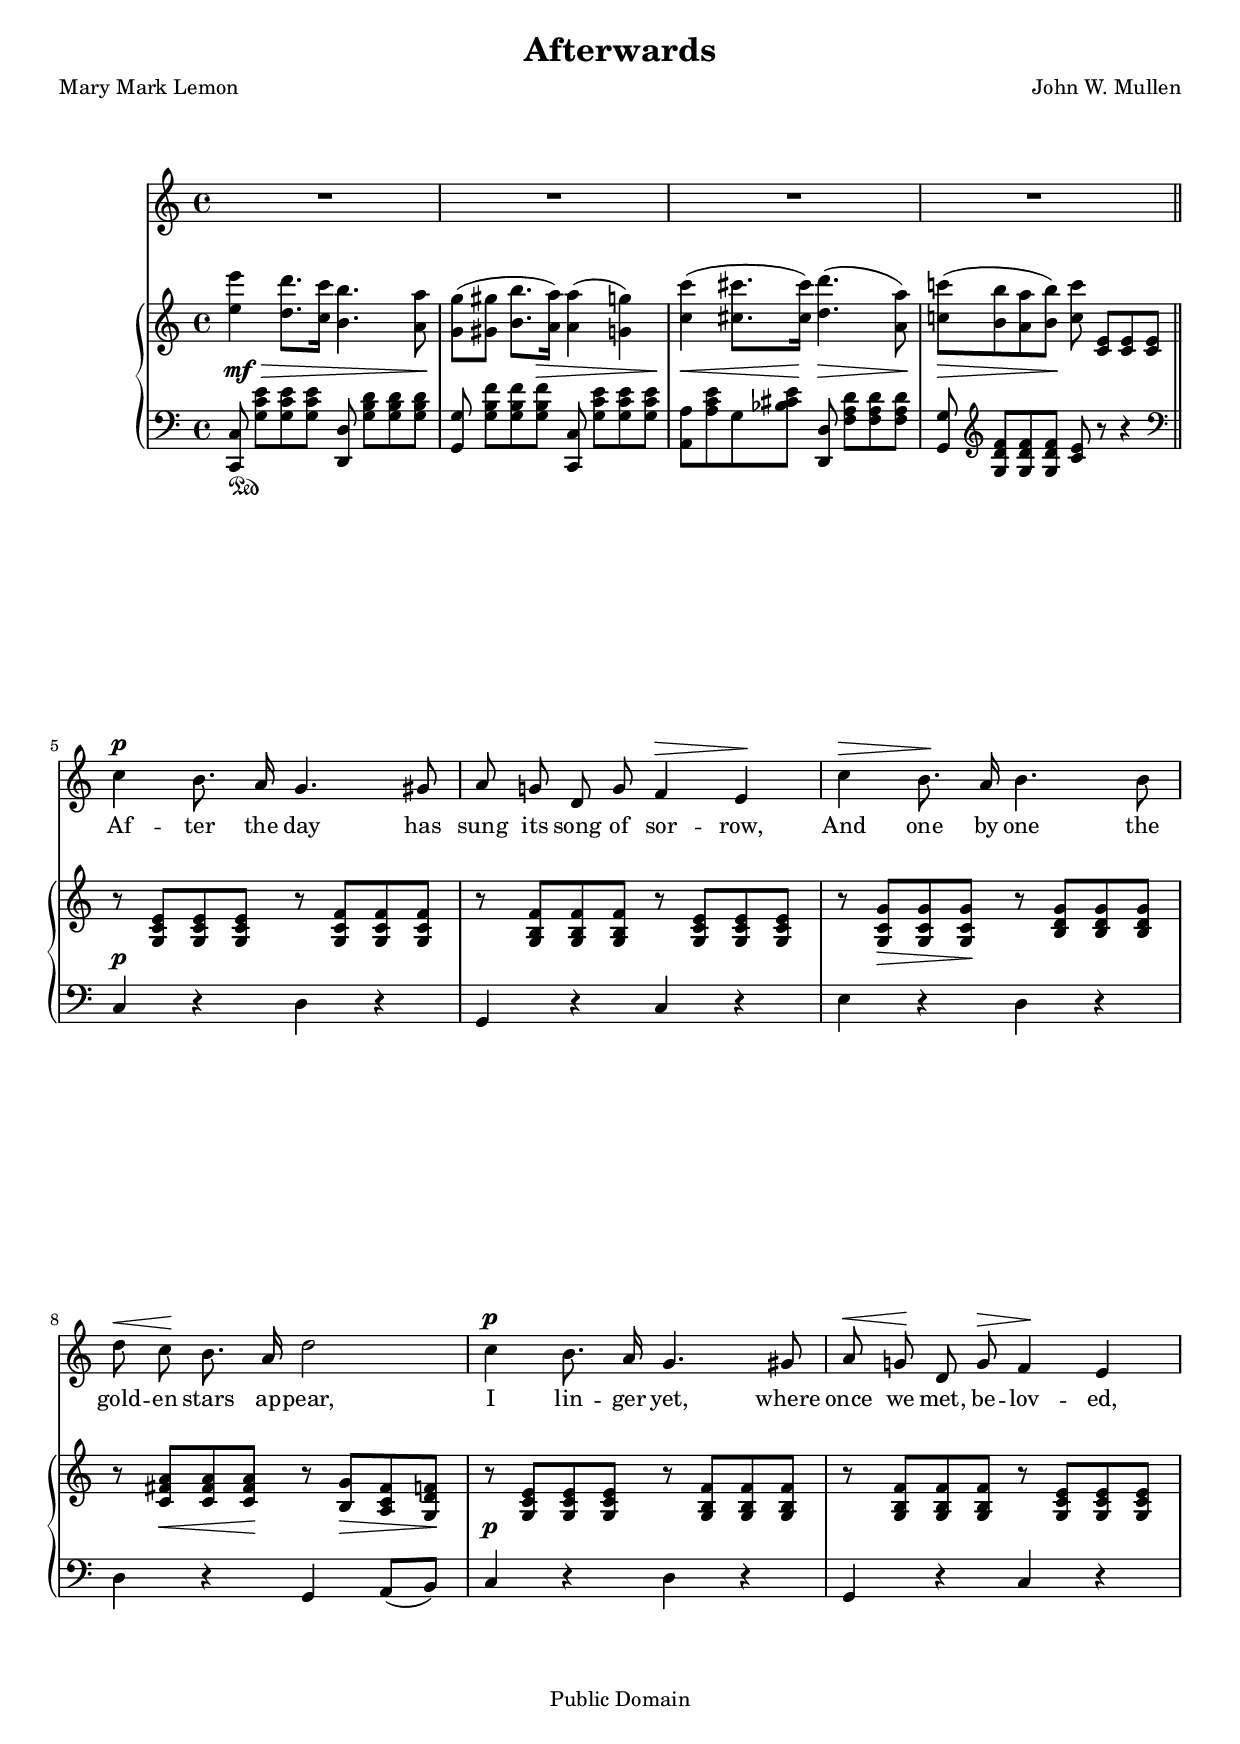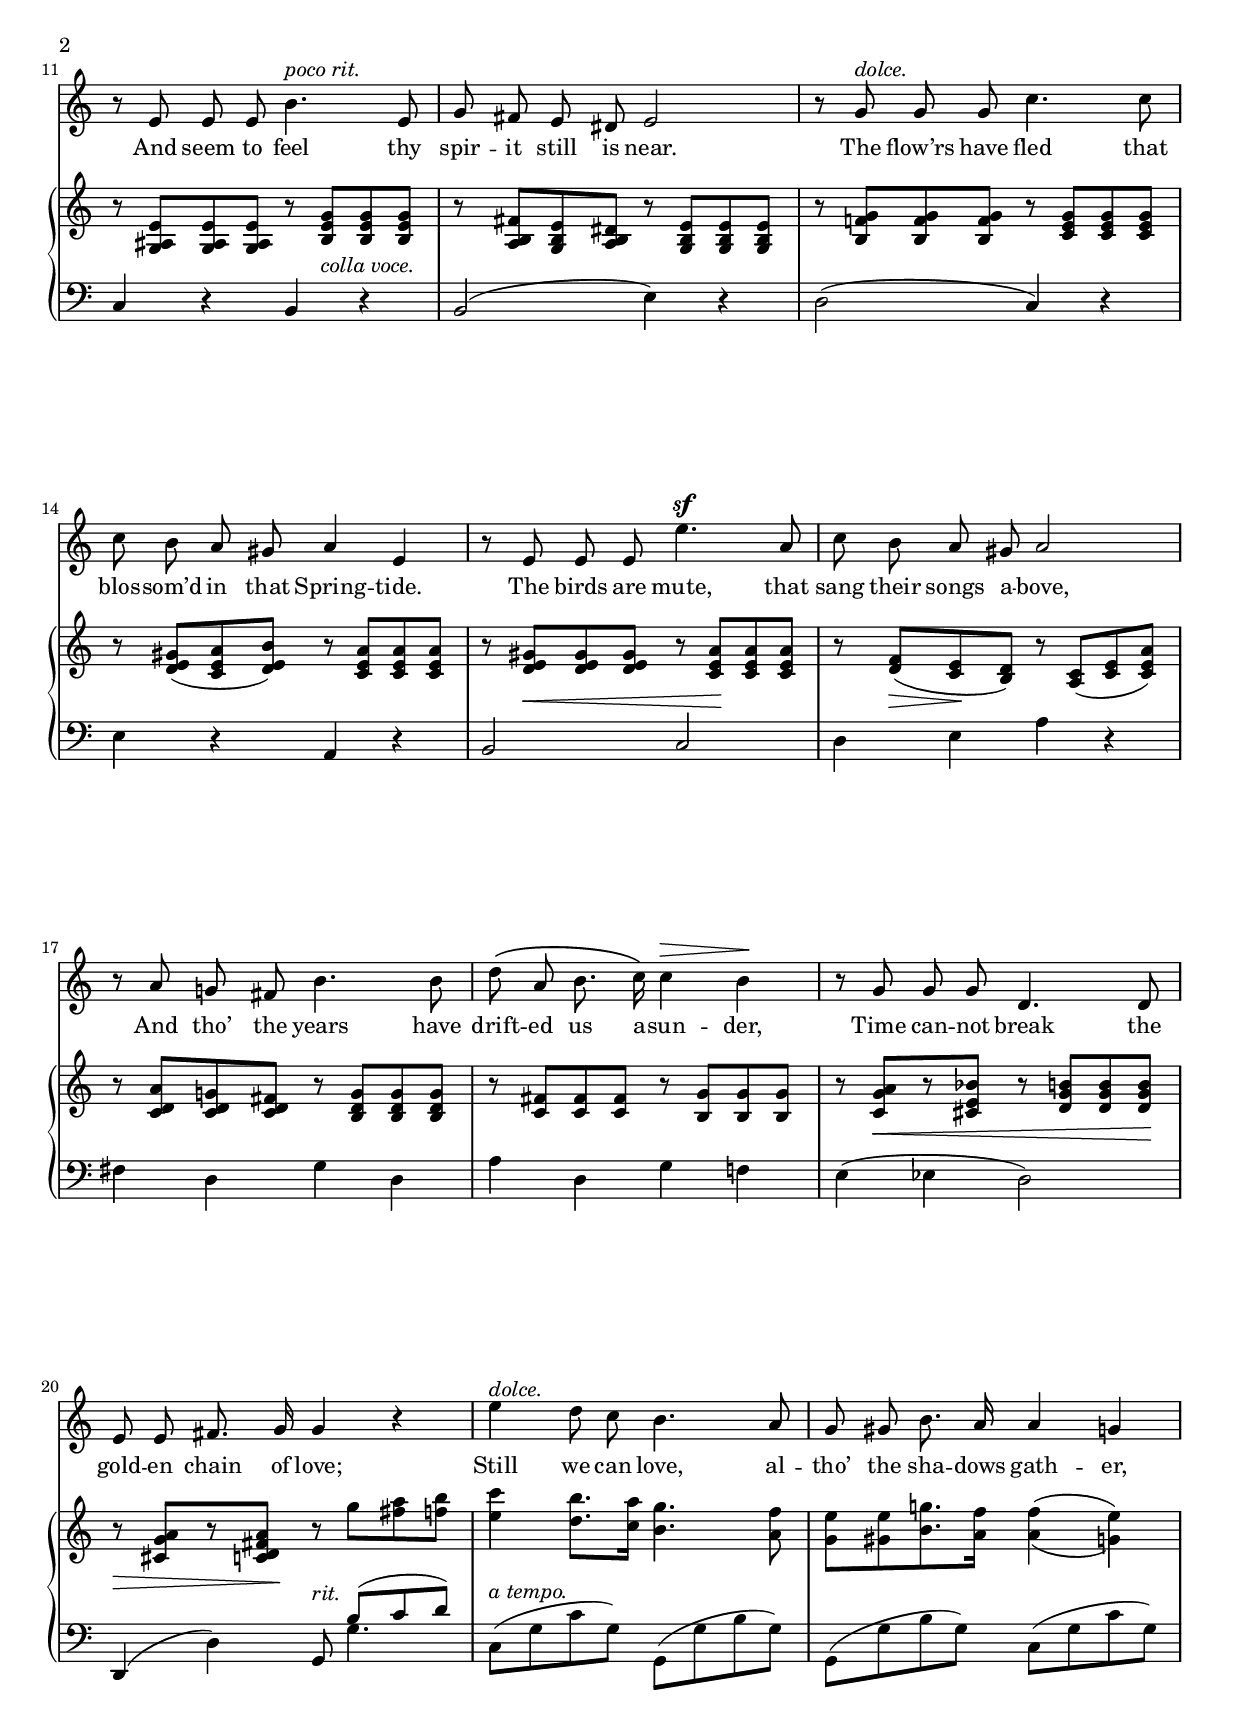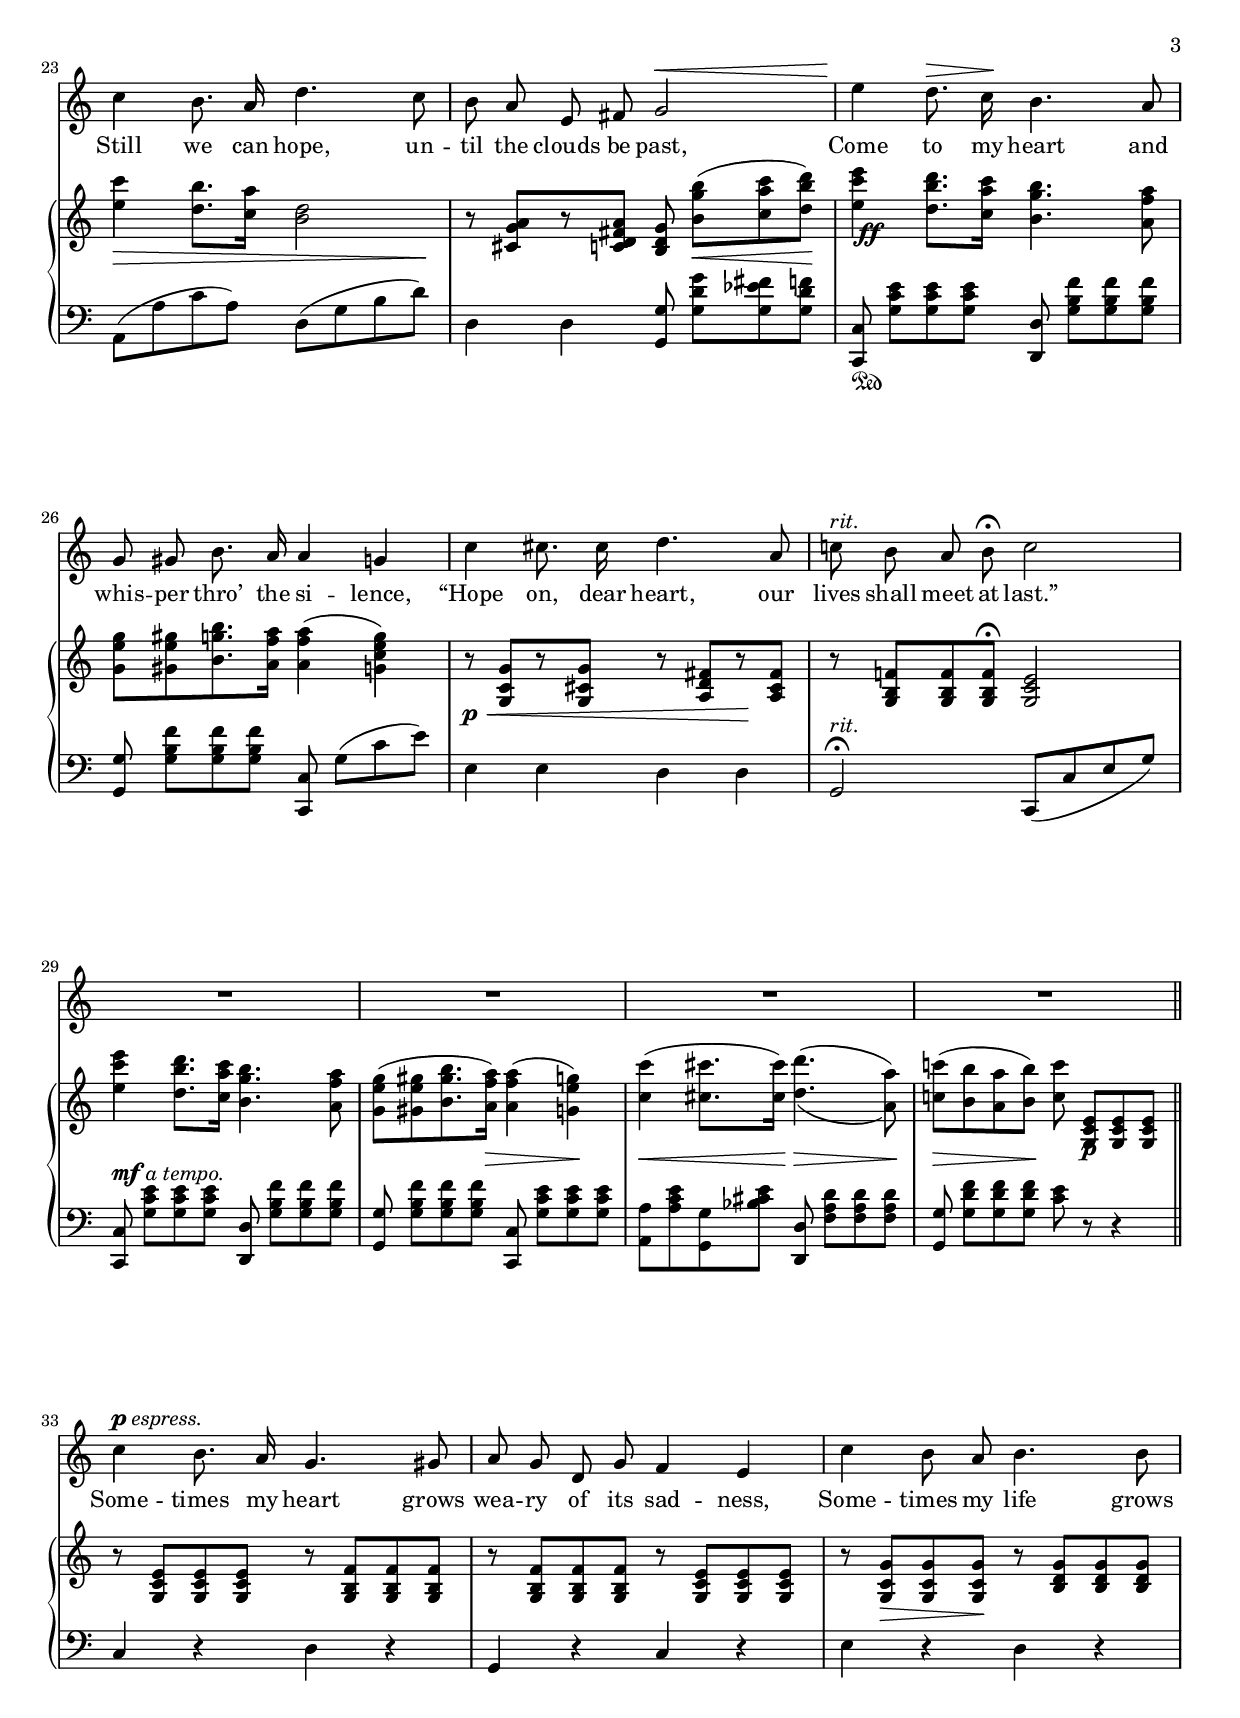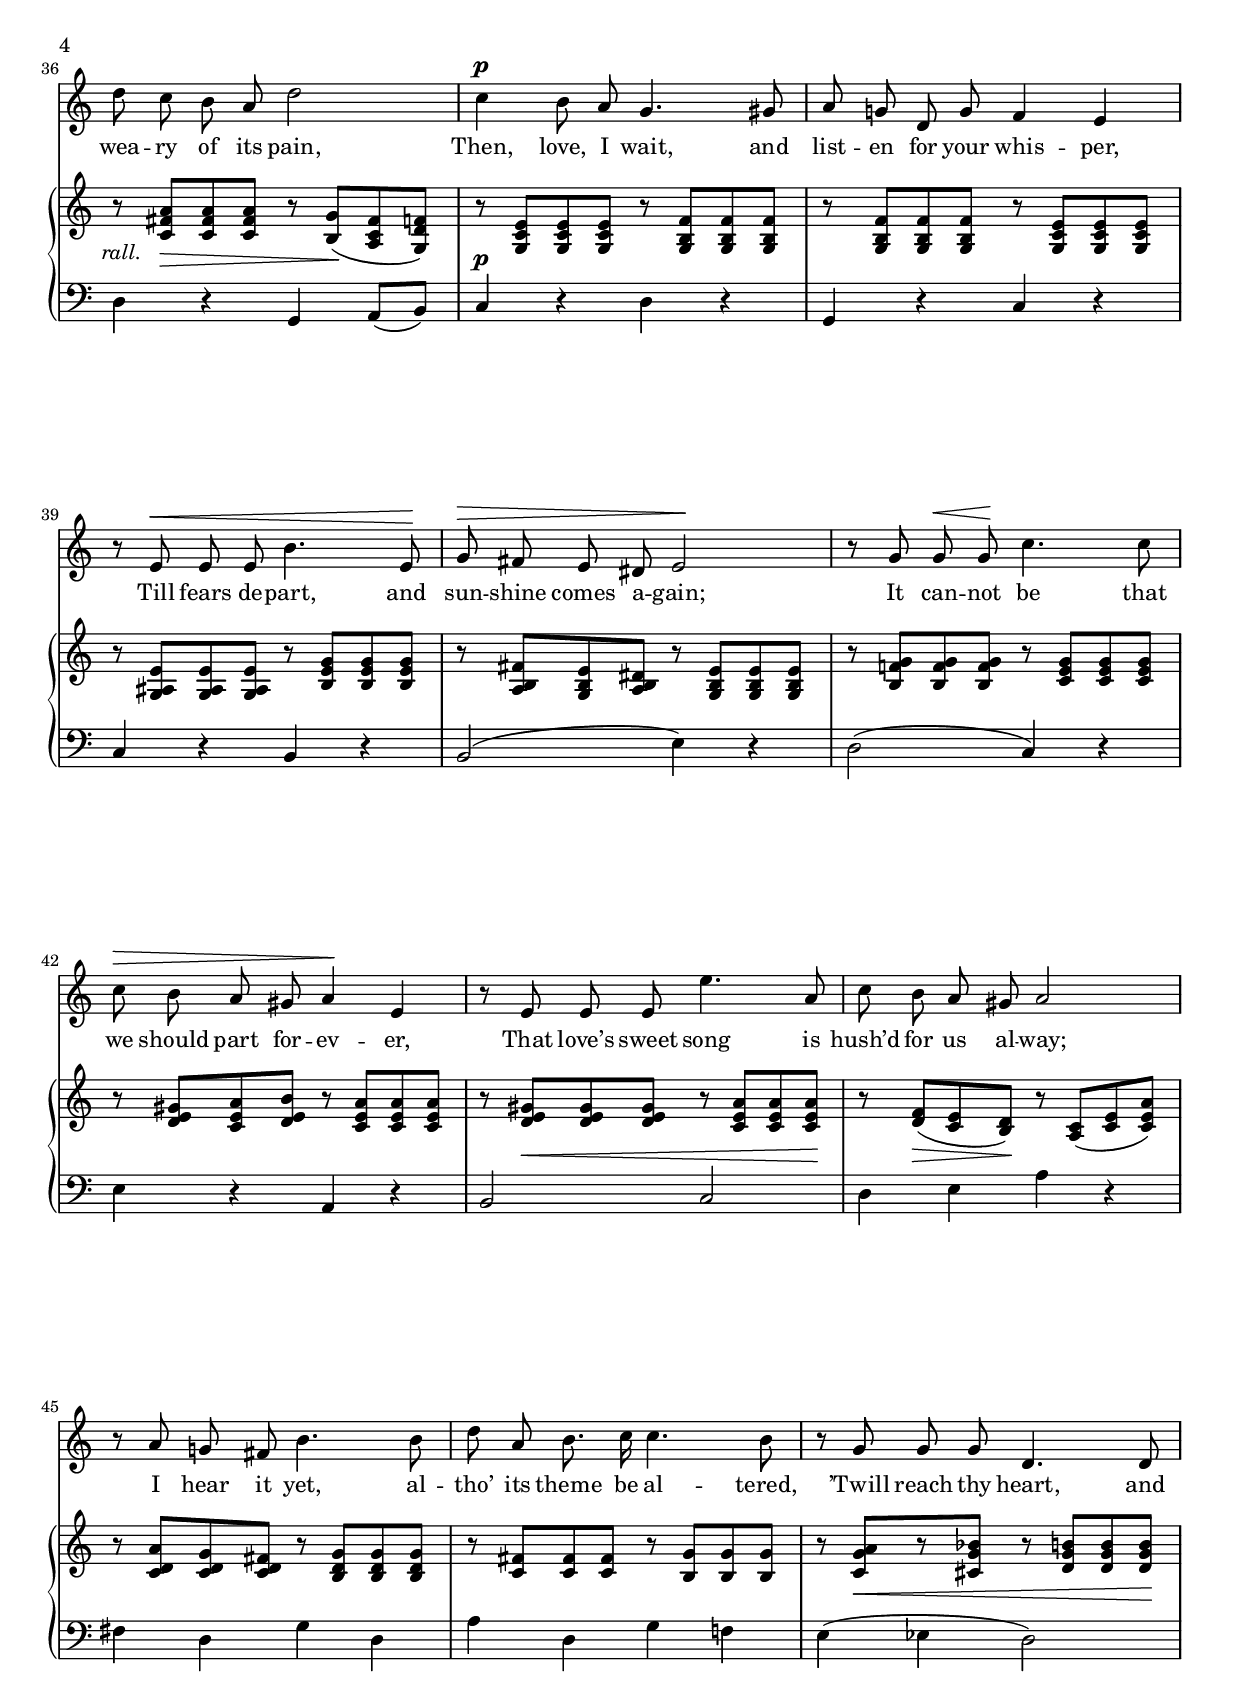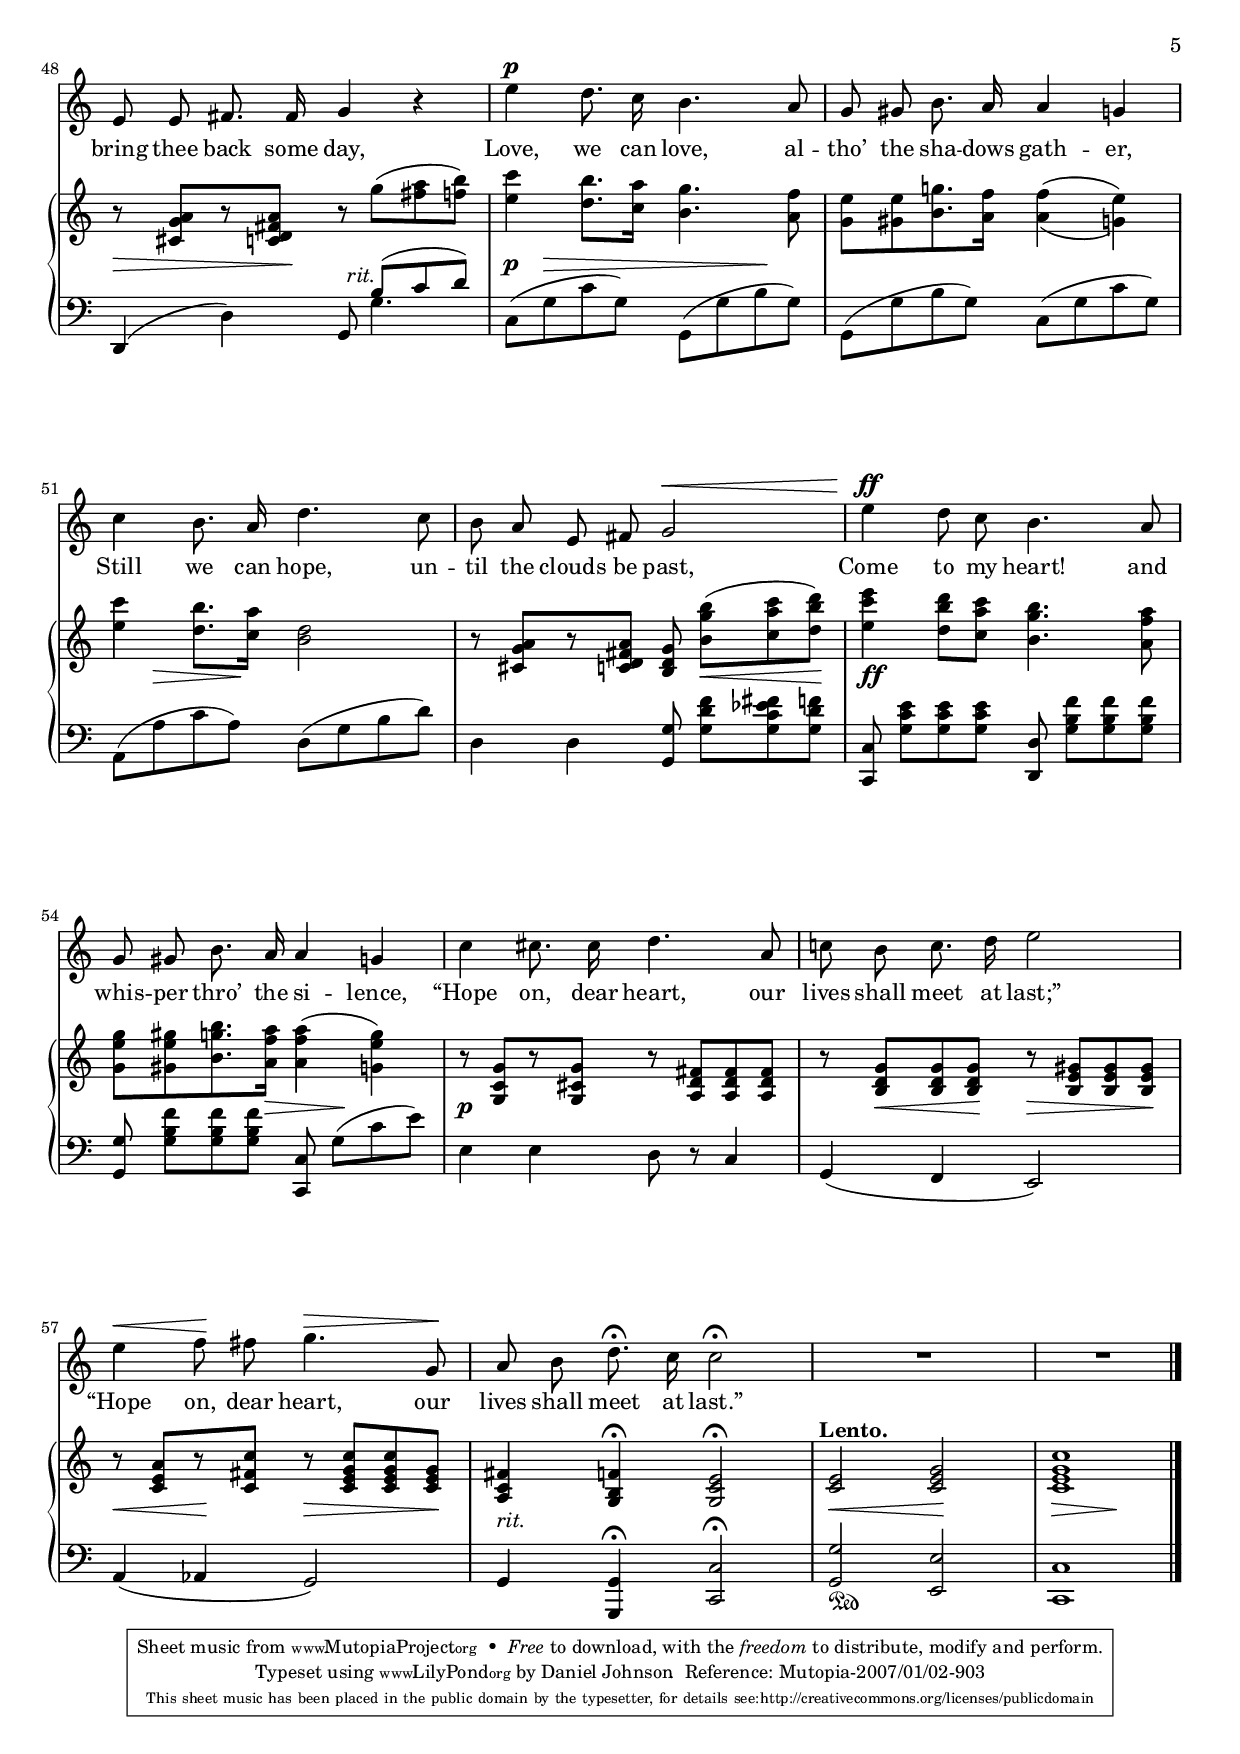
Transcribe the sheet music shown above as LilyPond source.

\version "2.10.0"
#(set-global-staff-size 18)

\paper {
	top-margin = 0.25\in
	bottom-margin = 0.25\in
	print-page-number = ##t
	ragged-last-bottom = ##f
	head-separation = 0\in
	system-count = 19
}
\header {
	title = "Afterwards"
	composer = "John W. Mullen"
	poet = "Mary Mark Lemon"

	%mutopia-specific headers:
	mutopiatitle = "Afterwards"
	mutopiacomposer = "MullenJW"
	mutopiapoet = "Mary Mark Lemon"
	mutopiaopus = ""
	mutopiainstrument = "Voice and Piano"
	date = "1885"
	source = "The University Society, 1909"
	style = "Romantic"
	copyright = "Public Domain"
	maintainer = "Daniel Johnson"
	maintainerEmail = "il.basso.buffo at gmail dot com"
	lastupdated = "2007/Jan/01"
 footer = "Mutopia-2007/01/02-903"
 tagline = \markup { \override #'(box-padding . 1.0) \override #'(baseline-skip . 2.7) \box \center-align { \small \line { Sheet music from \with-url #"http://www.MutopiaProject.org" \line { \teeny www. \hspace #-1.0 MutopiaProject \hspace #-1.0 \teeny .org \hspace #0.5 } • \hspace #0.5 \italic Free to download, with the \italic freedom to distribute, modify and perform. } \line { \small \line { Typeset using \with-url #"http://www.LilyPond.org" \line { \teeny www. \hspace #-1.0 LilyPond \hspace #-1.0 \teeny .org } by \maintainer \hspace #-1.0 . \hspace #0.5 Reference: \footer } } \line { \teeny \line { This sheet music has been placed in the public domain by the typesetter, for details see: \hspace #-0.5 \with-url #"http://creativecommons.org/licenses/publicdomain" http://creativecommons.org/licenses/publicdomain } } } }
}

voxNotes = \relative c'' {
	\time 4/4
	\key c \major
	\clef treble
	\autoBeamOff
	\dynamicUp
	% Page 1
	R1*4 \bar "||" \break
	c4\p b8. a16 g4. gis8 | a g! d g f4\> e\! | c'\> b8.\! a16 b4. b8 |
	d\< c\! b8. a16 d2 | c4\p b8. a16 g4. gis8 | a\< g!\! d g\> f4\! e | \pageBreak
	% Page 2
	r8 e e e b'4.^\markup{\italic "poco rit."} e,8 | g fis e dis e2 | r8 g^\markup{\italic "dolce."} g g c4. c8 |
	c b a gis a4 e | r8 e e e e'4.\sf a,8 | c b a gis a2 |
	r8 a g! fis b4. b8 | d\( a b8. c16\) c4\> b\! | r8 g g g d4. d8 |
	e e fis8. g16 g4 r4 | e'4^\markup{\italic "dolce."} d8 c b4. a8 | g gis b8. a16 a4 g |
	% Page 3
	c4 b8. a16 d4. c8 | b a e fis g2\< | e'4\! d8.\> c16\! b4. a8 |
	g gis b8. a16 a4 g | c4 cis8. cis16 d4. a8 | c!^\markup {\italic "rit."} b a b^\fermata c2 |
	R1*4 \bar "||" \break
	c4^\markup {\dynamic "p" \italic "espress." } b8. a16 g4. gis8 | a g d g f4 e | c' b8 a b4. b8 |
	% Page 4
	d c b a d2 | c4\p b8 a g4. gis8 | a g! d g f4 e |
	r8 e\< e e b'4. e,8\! | g\> fis e dis e2\! | r8 g g\< g\! c4. c8 |
	c8\> b a gis a4\! e | r8 e e e e'4. a,8 | c b a gis a2 |
	r8 a g! fis b4. b8 | d a b8. c16 c4. b8 | r8 g g g d4. d8 |
	% Page 5
	e e fis8. fis16 g4 r | e'\p d8. c16 b4. a8 | g gis b8. a16 a4 g |
	c b8. a16 d4. c8 | b a e fis g2\< | e'4\!\ff d8 c b4. a8 |
	g gis b8. a16 a4 g | c cis8. cis16 d4. a8 | c! b c8. d16 e2 |
	e4\< f8\! fis g4.\> g,8\! | a b d8.^\fermata c16 c2^\fermata | R1 | R1 \bar "|."
}

rhNotes = {
	\time 4/4
	\key c \major
	\clef treble
	% Page 1, line 1
	<e'' e'''>4 <d'' d'''>8. <c'' c'''>16 <b' b''>4. <a' a''>8 |
	<g' g''>8( <gis' gis''> <b' b''>8. <a' a''>16) <a' a''>4( <g'! g''!>4) |
	<c'' c'''>4( <cis'' cis'''>8. <cis'' cis'''>16) <d'' d'''>4.( <a' a''>8) |
	<c''! c'''!>( <b' b''> <a' a''> <b' b''>) <c'' c'''> <c' e'>[ <c' e'> <c' e'>] |
	% Page 1, line 2
	r8 <g c' e'>[ <g c' e'> <g c' e'>] r8 <g c' f'>[ <g c' f'> <g c' f'>] |
	r8 <g b f'>[ <g b f'> <g b f'>]    r8 <g c' e'>[ <g c' e'> <g c' e'>] |
	r8 <g c' g'>[ <g c' g'> <g c' g'>] r8 <b d' g'>[ <b d' g'> <b d' g'>] |
	% Page 1, line 3
	r8 <c' fis' a'>[ <c' fis' a'> <c' fis' a'>] r8 <b g'>[ <a c' fis'> <g d' f'>] |
	r8 <g c' e'>[ <g c' e'> <g c' e'>] r8 <g b f'>[ <g b f'> <g b f'>] |
	r8 <g b f'>[ <g b f'> <g b f'>]    r8 <g c' e'>[ <g c' e'> <g c' e'>] |
	% Page 2, line 1
	r8 <g ais e'>[ <g ais e'> <g ais e'>] r8 <b e' g'>[ <b e' g'> <b e' g'>] |
	r8 <a b fis'>[ <g b e'> <a b dis'>] r8 <g b e'>[ <g b e'> <g b e'>] |
	r8 <b f'! g'>[ <b f' g'> <b f' g'>] r8 <c' e' g'>[ <c' e' g'> <c' e' g'>] |
	% Page 2, line 2
	r8 <d' e' gis'>([ <c' e' a'> <d' e' b'>]) r8 <c' e' a'>[ <c' e' a'> <c' e' a'>] |
	r8 <d' e' gis'>[ <d' e' gis'> <d' e' gis'>] r8 <c' e' a'>[ <c' e' a'> <c' e' a'>] |
	r8 <d' f'>([ <c' e'> <b d'>]) r8 <a c'>([ <c' e'> <c' e' a'>]) |
	% Page 2, line 3
	r8 <c' d' a'>[ <c' d' g'!> <c' d' fis'>] r8 <b d' g'>[ <b d' g'> <b d' g'>] |
	r8 <c' fis'>[ <c' fis'> <c' fis'>] r8 <b g'>[ <b g'> <b g'>] |
	r8 <c' g' a'>[ r <cis' e' bes'>] r8 <d' g' b'>[ <d' g' b'> <d' g' b'>] |
	% Page 2, line 4
	r8 <cis' g' a'>8[ r <c' d' fis' a'>] r g''[ <fis'' a''> <f'' b''>] |
	<e'' c'''>4 <d'' b''>8. <c'' a''>16 <b' g''>4. <a' f''>8 |
	<g' e''>[ <gis' e''> <b' g''!>8. <a' f''>16] \set doubleSlurs = ##t <a' f''>4( <g' e''>) \set doubleSlurs = ##f
	% Page 3, line 1
	<e'' c'''>4 <d'' b''>8. <c'' a''>16 <b' d''>2 |
	r8 <cis' g' a'>[ r <c' d' fis' a'>] <b d' g'> <b' g'' b''>([ <c'' a'' c'''> <d'' b'' d'''>]) |
	<e'' c''' e'''>4 <d'' b'' d'''>8. <c'' a'' c'''>16 <b' g'' b''>4. <a' f'' a''>8 |
	% Page 3, line 2
	<g' e'' g''>[ <gis' e'' gis''> <b' g'' b''>8. <a' f'' a''>16] <a' f'' a''>4( <g' c'' e'' g''>) |
	r8 <g c' g'>[ r <g cis' g'>] r <a d' fis'>[ r <a cis' fis'>] |
	r8 <g b f'!> <g b f'> <g b f'>^\fermata <g c' e'>2 |
	% Page 3, line 3
	<e'' c''' e'''>4 <d'' b'' d'''>8. <c'' a'' c'''>16 <b' g'' b''>4. <a' f'' a''>8 |
	<g' e'' g''>([ <gis' e'' gis''> <b' gis'' b''>8. <a' f'' a''>16]) <a' f'' a''>4( <g' e'' g''>) |
	<c'' c'''>4( <cis'' cis'''>8. <cis'' cis'''>16) \set doubleSlurs = ##t <d'' d'''>4.( <a' a''>8) \set doubleSlurs = ##f |
	<c''! c'''!>8( <b' b''> <a' a''> <b' b''>) <c'' c'''> <g c' e'>[ <g c' e'> <g c' e'>] |
	% Page 3, line 4
	r8 <g c' e'>[ <g c' e'> <g c' e'>] r8 <g b f'>[ <g b f'> <g b f'>] |
	r8 <g b f'>[ <g b f'> <g b f'>] r8 <g c' e'>[ <g c' e'> <g c' e'>] |
	r8 <g c' g'>[ <g c' g'> <g c' g'>] r8 <b d' g'>[ <b d' g'> <b d' g'>] |
	% Page 4, line 1
	r8 <c' fis' a'>[ <c' fis' a'> <c' fis' a'>] r8 <b g'>[( <a c' fis'> <g d' f'>)] |
	r8 <g c' e'>[ <g c' e'> <g c' e'>] r8 <g b f'>[ <g b f'> <g b f'>] |
	r8 <g b f'>[ <g b f'> <g b f'>] r8 <g c' e'>[ <g c' e'> <g c' e'>] |
	% Page 4, line 2
	r8 <g ais e'>[ <g ais e'> <g ais e'>] r8 <b e' g'>[ <b e' g'> <b e' g'>] |
	r8 <a b fis'>[ <g b e'> <a b dis'>] r8 <g b e'>[ <g b e'> <g b e'>] |
	r8 <b f'! g'>[ <b f' g'> <b f' g'>] r8 <c' e' g'>[ <c' e' g'> <c' e' g'>] |
	% Page 4, line 3
	r8 <d' e' gis'>[ <c' e' a'> <d' e' b'>] r8 <c' e' a'>[ <c' e' a'> <c' e' a'>] |
	r8 <d' e' gis'>[ <d' e' gis'> <d' e' gis'>] r8 <c' e' a'>[ <c' e' a'> <c' e' a'>] |
	r8 <d' f'>([ <c' e'> <b d'>]) r8 <a c'>([ <c' e'> <c' e' a'>]) |
	% Page 4, line 4
	r8 <c' d' a'>[ <c' d' g'> <c' d' fis'>] r8 <b d' g'>[ <b d' g'> <b d' g'>] |
	r8 <c' fis'>[ <c' fis'> <c' fis'>] r8 <b g'>[ <b g'> <b g'>] |
	r8 <c' g' a'>8[ r <cis' g' bes'>] r8 <d' g' b'>[ <d' g' b'> <d' g' b'>] |
	% Page 5, line 1
	r8 <cis' g' a'>[ r <c' d' fis' a'>] r8 g''([ <fis'' a''> <f'' b''>]) |
	<e'' c'''>4 <d'' b''>8. <c'' a''>16 <b' g''>4. <a' f''>8 |
	<g' e''>[ <gis' e''> <b' g''!>8. <a' f''>16] \set doubleSlurs = ##t <a' f''>4( <g' e''>) \set doubleSlurs = ##f |
	% Page 5, line 2
	<e'' c'''>4 <d'' b''>8. <c'' a''>16 <b' d''>2 |
	r8 <cis' g' a'>[ r <c' d' fis' a'>] <b d' g'> <b' g'' b''>[( <c'' a'' c'''> <d'' b'' d'''>)] |
	<e'' c''' e'''>4 <d'' b'' d'''>8 <c'' a'' c'''> <b' g'' b''>4. <a' f'' a''>8 |
	% Page 5, line 3
	<g' e'' g''>[ <gis' e'' gis''> <b' g'' b''>8. <a' f'' a''>16] <a' f'' a''>4( <g' e'' g''>) |
	r8 <g c' g'>[ r <g cis' g'>]  r8 <a d' fis'>[ <a d' fis'> <a d' fis'>] |
	r8 <b d' g'>[ <b d' g'> <b d' g'>] r8 <b e' gis'>[ <b e' gis'> <b e' gis'>] |
	% Page 5, line 4
	r8 <c' e' a'>[ r <c' fis' c''>] r8 <c' e' g' c''>[ <c' e' g' c''> <c' e' g'>] |
	<a c' fis'>4 <g b f'>^\fermata <g c' e'>2^\fermata |
	<c' e'>2^\markup{ \hspace #-1 \bold "Lento."} <c' e' g'> |
	<c' e' g' c''>1 |
}

lhNotes = {
	\time 4/4
	\key c \major
	\clef bass
	% Page 1, line 1
	<c, c>8_\markup { \musicglyph #"pedal.Ped" } <g c' e'>[ <g c' e'> <g c' e'>] <d, d>8 <g b d'>[ <g b d'> <g b d'>] |
	<g, g>8 <g b f'>[ <g b f'> <g b f'>]    <c, c>8 <g c' e'>[ <g c' e'> <g c' e'>] |
	<a, a>8 <a c' e'> g <bes cis' e'> <d, d> <f a d'>[ <f a d'> <f a d'>] |
	<g, g> \clef treble <g d' f'>[ <g d' f'> <g d' f'>] <c' e'> r8 r4 \clef bass |
	% Page 1, line 2
	c4 r d r | g, r c r | e r d r |
	% Page 1, line 3
	d4 r g, a,8( b,) | c4 r d r | g, r c r |
	% Page 2, line 1
	c r b, r | b,2( e4) r | d2( c4) r |
	% Page 2, line 2
	e r a, r | b,2 c | d4 e a r |
	% Page 2, line 3
	fis4 d g d | a d g f! | e( ees d2) |
	% Page 2, line 4
	d,4( d) g,8 << { b8([ c' d']) } \\ { g4. } >> | c8( g c' g) g,( g b g) | g,( g b g) c( g c' g) |
	% Page 3, line 1
	a,( a c' a) d( g b d') | d4 d <g, g>8 <g d' g'>[ <g ees' fis'> <g d' f'>] |
	<c, c>_\markup { \musicglyph #"pedal.Ped" } <g c' e'>[ <g c' e'> <g c' e'>] <d, d> <g b f'>[ <g b f'> <g b f'>] |
	% Page 3, line 2
	<g, g> <g b f'>[ <g b f'> <g b f'>]  <c, c> g([ c' e']) | e4 e d d | g,2^\fermata c,8( c e g) |
	% Page 3, line 3
	<c, c>8 <g c' e'>[ <g c' e'> <g c' e'>] <d, d> <g b f'>[ <g b f'> <g b f'>] |
	<g, g> <g b f'>[ <g b f'> <g b f'>] <c, c> <g c' e'>[ <g c' e'> <g c' e'>] |
	<a, a> <a c' e'> <g, g> <bes cis' e'> <d, d> <f a d'>[ <f a d'> <f a d'>] |
	<g, g> <g d' f'>[ <g d' f'> <g d' f'>] <c' e'> r8 r4 |
	% Page 3, line 4
	c4 r d r | g, r c r | e r d r |
	% Page 4, line 1
	d r g, a,8( b,) | c4 r d r | g, r c r |
	% Page 4, line 2
	c r b, r | b,2( e4) r | d2( c4) r |
	% Page 4, line 3
	e r a, r | b,2 c | d4 e a r |
	% Page 4, line 4
	fis d g d | a d g f! | e( ees d2) |
	% Page 5, line 1
	d,4( d) g,8 << { b8([ c' d']) } \\ { g4. } >> | c8( g c' g) g,( g b g) | g,( g b g) c( g c' g) |
	% Page 5, line 2
	a,( a c' a) d( g b d') | d4 d <g, g>8 <g d' f'>[ <g c' ees' fis'> <g d' f'>] |
	<c, c> <g c' e'>[ <g c' e'> <g c' e'>] <d, d> <g b f'>[ <g b f'> <g b f'>] |
	% Page 5, line 3
	<g, g>8 <g b f'>[ <g b f'> <g b f'>]  <c, c> g([ c' e']) | e4 e d8 r c4 | g,( f, e,2) |
	% Page 5, line 4
	a,4( aes, g,2) | g,4 <g, g,,>4^\fermata <c, c>2^\fermata | <g, g>_\markup { \musicglyph #"pedal.Ped" } <e, e> | <c, c>1 |
}

pianoDyn = {
	% Page 1, line 1
	s4\mf\> s2 s8 s8\! | s4. s8\> s4. s8\! | s4.\< s8\! s4.\> s8\! | s4.\> s8\! s2 |
	% Page 1, line 2
	s1\p | s1 | s8 s4\> s8\! s2 |
	% Page 1, line 3
	s8 s4\< s8\! s8 s4\> s8\! | s1\p | s1 |
	% Page 2, line 1
	s2 s8 s4.-"colla voce." | s1 | s1 |
	% Page 2, line 2
	s1 | s8 s4.\< s8 s8\! s4 | s8 s8\> s8\! s8 s2 |
	% Page 2, line 3
	s1 | s1 | s8 s8\< s2 s8 s8\! |
	% Page 2, line 4
	s4\> s8 s8\! s2-"rit." | s1-"a tempo." | s1 |
	% Page 3, line 1
	s2\> s4. s8\! | s2 s8 s4\< s8\! | \once\override DynamicText #'extra-offset = #'(0.75 . 2.5) s1\ff |
	% Page 3, line 2
	s1 | s2.\p\< s4\! | s1-"rit." |
	% Page 3, line 3
	s1-\markup { \dynamic "mf" \italic "a tempo." } | s4 s8. s16\> s4 s4\! | s4\< s8. s16\! s4.\> s8\! s4.\> s8\! s8 \once\override DynamicText #'extra-offset = #'(0 . 1) s4.\p |
	% Page 3, line 4
	s1 | s1 | s8 s4\> s8\! s2 |
	% Page 4, line 1
	\once\override TextScript #'extra-offset = #'(-1.25 . 2) s8-"rall." s2\> s8\! s4 | s1\p s1 |
	% Page 4, line 2
	s1*3
	% Page 4, line 3
	s1 | s8 s2.\< s8\! | s8 s4\> s8\! s2 |
	% Page 4, line 4
	s1 | s1 | s8 s2.\< s8\! |
	% Page 5, line 1
	s4.\> s8\! s2-\markup{ \hspace #1 \italic "rit."} | s8\p s8\> s2 s4\! | s1 |
	% Page 5, line 2
	s8 s4\> s8\! s2 | s2 s8 s4\< s8\! | s1\ff |
	% Page 5, line 3
	s4 s8. s16\> s8 s8\! s4 | s1\p | s8 s4\< s8\! s4.\> s8\! |
	% Page 5, line 4
	s4\< s4\! s4.\> s8\! | s1-"rit." | s2\< s2\! | s2\> s2\! |
}

text = \lyricmode {
	Af -- ter the day has sung its song of sor -- row, And one by one the
	gold -- en stars ap -- pear, I lin -- ger yet, where once we met, be -- lov -- ed,
	And seem to feel thy spir -- it still is near. The flow’rs have fled that
	blos -- som’d in that Spring -- tide. The birds are mute, that sang their songs a -- bove,
	And tho’ the years have drift -- ed us a -- sun -- der, Time can -- not break the
	gold -- en chain of love; Still we can love, al -- tho’ the sha -- dows gath -- er,
	Still we can hope, un -- til the clouds be past, Come to my heart and
	whis -- per thro’ the si -- lence, “Hope on, dear heart, our lives shall meet at last.”
	Some -- times my heart grows wea -- ry of its sad -- ness, Some -- times my life grows
	wea -- ry of its pain, Then, love, I wait, and list -- en for your whis -- per,
	Till fears de -- part, and sun -- shine comes a -- gain; It can -- not be that
	we should part for -- ev -- er, That love’s sweet song is hush’d for us al -- way;
	I hear it yet, al -- tho’ its theme be al -- tered, ’Twill reach thy heart, and
	bring thee back some day, Love, we can love, al -- tho’ the sha -- dows gath -- er,
	Still we can hope, un -- til the clouds be past, Come to my heart! and
	whis -- per thro’ the si -- lence, “Hope on, dear heart, our lives shall meet at last;”
	“Hope on, dear heart, our lives shall meet at last.”
}

\score {
	<<
		\context Staff = melStaff {
			\set Staff.midiInstrument = "oboe"
			\set Staff.midiMinimumVolume = #0.5
			\set Staff.midiMaximumVolume = #0.9
			\context Voice = vox { \voxNotes }
		}
		\lyricsto vox \new Lyrics \text

		\context PianoStaff <<
			\context Staff = rightHand {
				\rhNotes
			}
			\context Dynamics \pianoDyn
			\context Staff = leftHand
			{
				\lhNotes
			}
		>>
	>>
	\layout {
		%\context { \RemoveEmptyStaffContext }
		\context {
			\type "Engraver_group"
			\name Dynamics
			\alias Voice % So that \cresc works, for example.
			\consists "Output_property_engraver"
     
			\override VerticalAxisGroup #'minimum-Y-extent = #'(-1 . 1)
			\consists "Script_engraver"
			\consists "Dynamic_engraver"
			\consists "Text_engraver"
     
			\override TextScript #'font-size = #0
			\override TextScript #'font-shape = #'italic
			\override TextScript #'extra-offset = #'(0 . 2)
			\override DynamicText #'extra-offset = #'(0 . 2.5)
			\override Hairpin #'extra-offset = #'(0 . 2.5)
     
			\consists "Skip_event_swallow_translator"
     
			\consists "Axis_group_engraver"
		}
		\context {
			\PianoStaff
			\accepts Dynamics
			\override VerticalAlignment #'forced-distance = #6.5
		}
		\context {
			\Staff
			\override SeparationItem #'padding = #0.3
		}
	}
	
	\midi {
		\context {
			\Score
			tempoWholesPerMinute = #(ly:make-moment 60 4)
		}
		\context {
			\type "Performer_group"
			\name Dynamics
			\consists "Span_dynamic_performer"
			\consists "Dynamic_performer"
		}
		\context {
			\PianoStaff
			\accepts Dynamics
		}

	}


}
